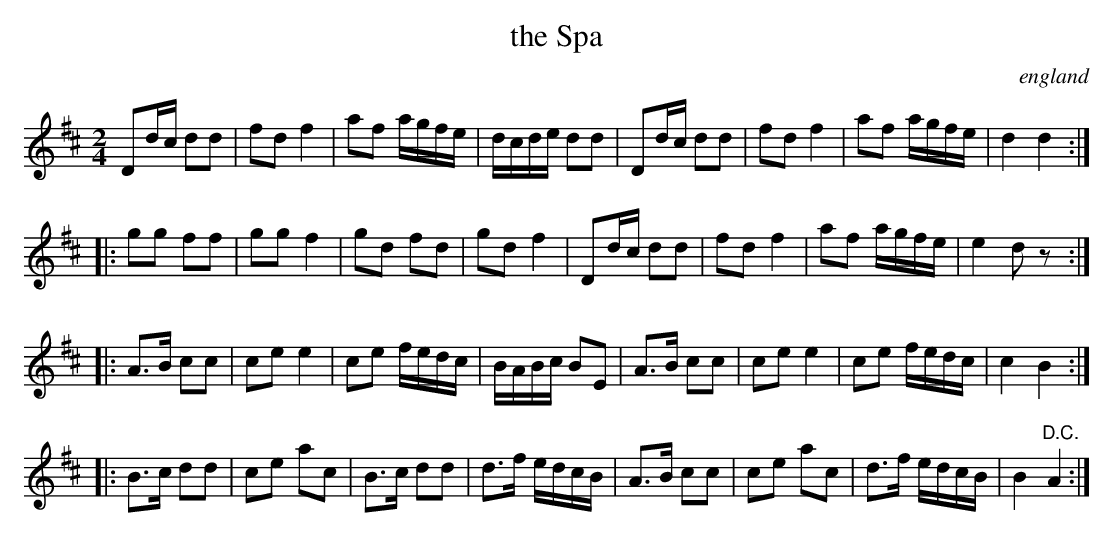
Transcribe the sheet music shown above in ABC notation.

X:1
T:the Spa
O:england
M:2/4
K:D
D2dc d2d2| f2d2 f4| a2f2 agfe| dcde d2d2| \
D2dc d2d2| f2d2 f4| a2f2 agfe| d4 d4 ::
g2g2 f2f2| g2g2 f4| g2d2 f2d2| g2d2 f4|\
D2dc d2d2| f2d2 f4| a2f2 agfe| e4 d2z2::
A3B c2c2| c2e2 e4| c2e2 fedc| BABc  B2E2|\
A3B c2c2| c2e2 e4| c2e2 fedc| c4 B4 ::
B3c d2d2| c2e2 a2c2| B3c d2d2| d3f edcB|\
A3B c2c2| c2e2 a2c2| d3f edcB| B4 "D.C."A4:|
